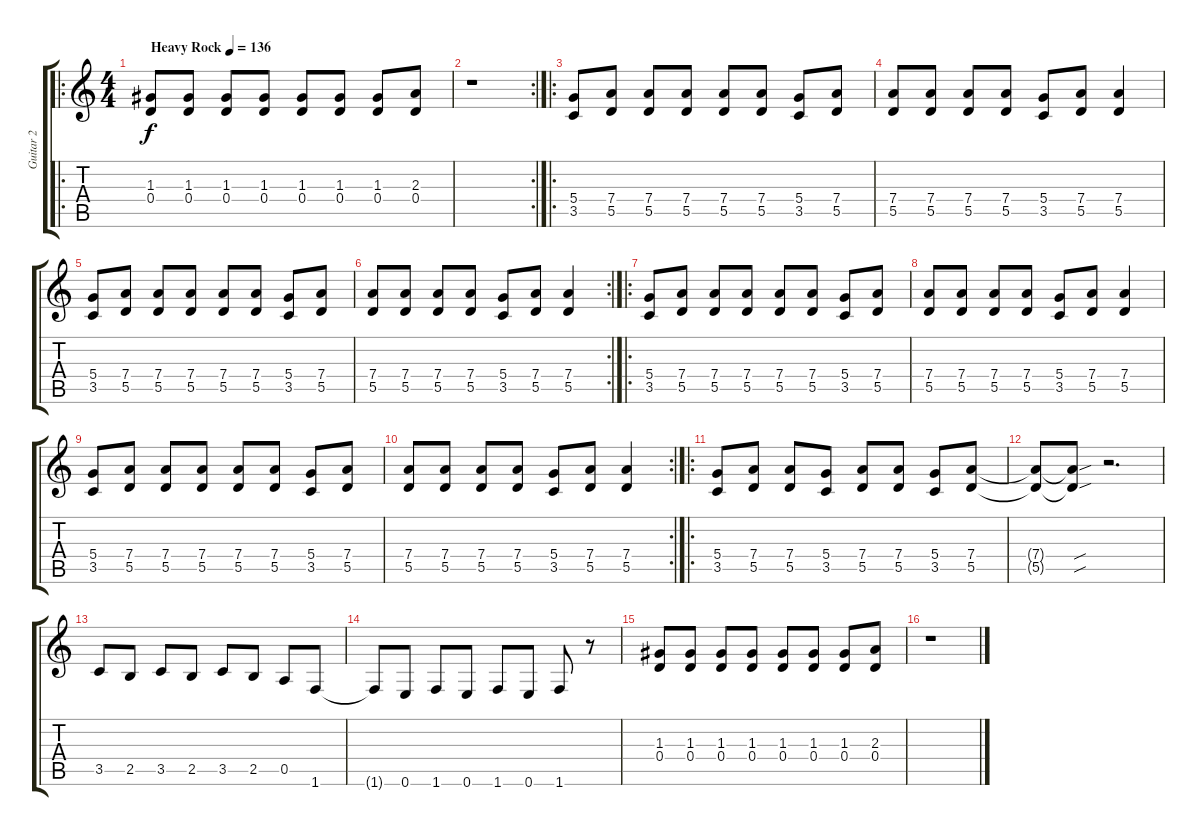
\track ("Guitar 2" "Guitar 2") {instrument distortionguitar}
\staff {score tabs}
\tuning (E4 B3 G3 D3 A2 E2) {hide}
\ro
\ts (4 4)
\tempo (136 "Heavy Rock")
\clef g2
\ks c
(1.3 0.4).8{dy f instrument distortionguitar} (1.3 0.4).8 (1.3 0.4).8 (1.3 0.4).8 (1.3 0.4).8 (1.3 0.4).8 (1.3 0.4).8 (2.3 0.4).8 |
\rc 2
r.1 |
\ro
(5.4 3.5).8 (7.4 5.5).8 (7.4 5.5).8 (7.4 5.5).8 (7.4 5.5).8 (7.4 5.5).8 (5.4 3.5).8 (7.4 5.5).8 |
(7.4 5.5).8 (7.4 5.5).8 (7.4 5.5).8 (7.4 5.5).8 (5.4 3.5).8 (7.4 5.5).8 (7.4 5.5).4 |
(5.4 3.5).8 (7.4 5.5).8 (7.4 5.5).8 (7.4 5.5).8 (7.4 5.5).8 (7.4 5.5).8 (5.4 3.5).8 (7.4 5.5).8 |
\rc 2
(7.4 5.5).8 (7.4 5.5).8 (7.4 5.5).8 (7.4 5.5).8 (5.4 3.5).8 (7.4 5.5).8 (7.4 5.5).4 |
\ro
(5.4 3.5).8 (7.4 5.5).8 (7.4 5.5).8 (7.4 5.5).8 (7.4 5.5).8 (7.4 5.5).8 (5.4 3.5).8 (7.4 5.5).8 |
(7.4 5.5).8 (7.4 5.5).8 (7.4 5.5).8 (7.4 5.5).8 (5.4 3.5).8 (7.4 5.5).8 (7.4 5.5).4 |
(5.4 3.5).8 (7.4 5.5).8 (7.4 5.5).8 (7.4 5.5).8 (7.4 5.5).8 (7.4 5.5).8 (5.4 3.5).8 (7.4 5.5).8 |
\rc 2
(7.4 5.5).8 (7.4 5.5).8 (7.4 5.5).8 (7.4 5.5).8 (5.4 3.5).8 (7.4 5.5).8 (7.4 5.5).4 |
\ro
(5.4 3.5).8 (7.4 5.5).8 (7.4 5.5).8 (5.4 3.5).8 (7.4 5.5).8 (7.4 5.5).8 (5.4 3.5).8 (7.4 5.5).8 |
(7.4{t} 5.5{t}).8 (7.4{sou t} 5.5{sou t}).8 r.2{d} |
3.5.8 2.5.8 3.5.8 2.5.8 3.5.8 2.5.8 0.5.8 1.6.8 |
1.6{t}.8 0.6.8 1.6.8 0.6.8 1.6.8 0.6.8 1.6.8 r.8 |
(1.3 0.4).8 (1.3 0.4).8 (1.3 0.4).8 (1.3 0.4).8 (1.3 0.4).8 (1.3 0.4).8 (1.3 0.4).8 (2.3 0.4).8 |
r.1
